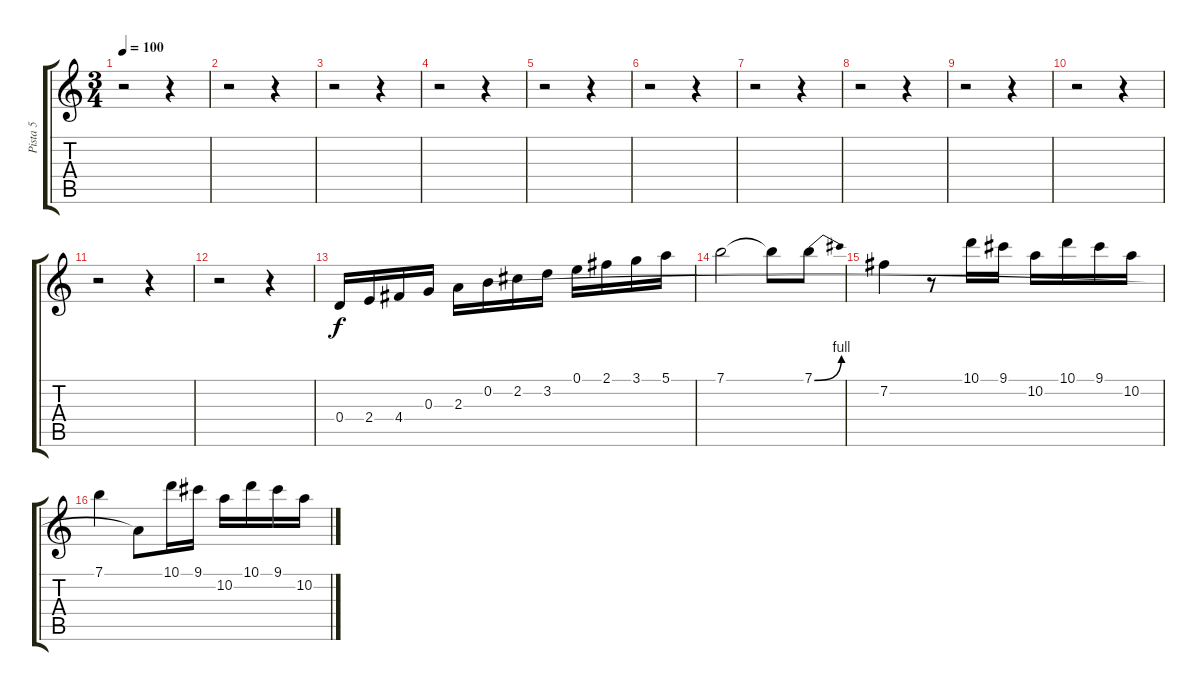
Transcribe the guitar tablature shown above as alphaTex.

\track ("Pista 5" "Pista 5") {instrument overdrivenguitar}
\staff {score tabs}
\tuning (E4 B3 G3 D3 A2 E2) {hide}
\ts (3 4)
\tempo 100
\clef g2
\ks c
r.2{dy f} r.4 |
r.2 r.4 |
r.2 r.4 |
r.2 r.4 |
r.2 r.4 |
r.2 r.4 |
r.2 r.4 |
r.2 r.4 |
r.2 r.4 |
r.2 r.4 |
r.2 r.4 |
r.2 r.4 |
0.4.16{volume 13} 2.4.16 4.4.16 0.3.16 2.3.16 0.2.16 2.2.16 3.2.16 0.1.16 2.1.16 3.1.16 5.1.16 |
7.1.2 7.1{t}.8 7.1{be (bend 0 0 60 4)}.8 |
7.2.4 r.8 10.1.16 9.1.16 10.2.16 10.1.16 9.1.16 10.2.16 |
7.1.4 2.3{t}.8 10.1.16 9.1.16 10.2.16 10.1.16 9.1.16 10.2.16
